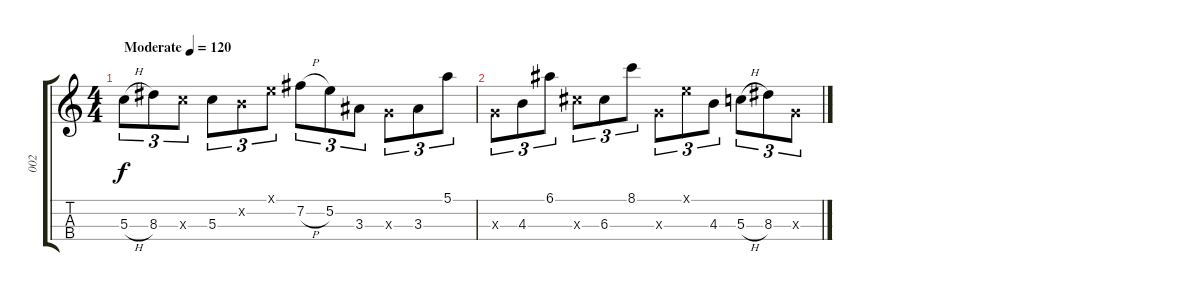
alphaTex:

\track ("002" "002") {instrument slapbass1}
\staff {score tabs}
\tuning (E4 B3 G3 D3) {hide}
\ts (4 4)
\tempo (120 "Moderate")
\clef g2
\ks c
5.3{h}.8{tu (3 2) dy f instrument slapbass1} 8.3.8{tu (3 2)} 5.3{x}.8{tu (3 2)} 5.3.8{tu (3 2)} 0.2{x}.8{tu (3 2)} 0.1{x}.8{tu (3 2)} 7.2{h}.8{tu (3 2)} 5.2.8{tu (3 2)} 3.3.8{tu (3 2)} 0.3{x}.8{tu (3 2)} 3.3.8{tu (3 2)} 5.1.8{tu (3 2)} |
0.3{x}.8{tu (3 2)} 4.3.8{tu (3 2)} 6.1.8{tu (3 2)} 6.3{x}.8{tu (3 2)} 6.3.8{tu (3 2)} 8.1.8{tu (3 2)} 0.3{x}.8{tu (3 2)} 0.1{x}.8{tu (3 2)} 4.3.8{tu (3 2)} 5.3{h}.8{tu (3 2)} 8.3.8{tu (3 2)} 0.3{x}.8{tu (3 2)}
